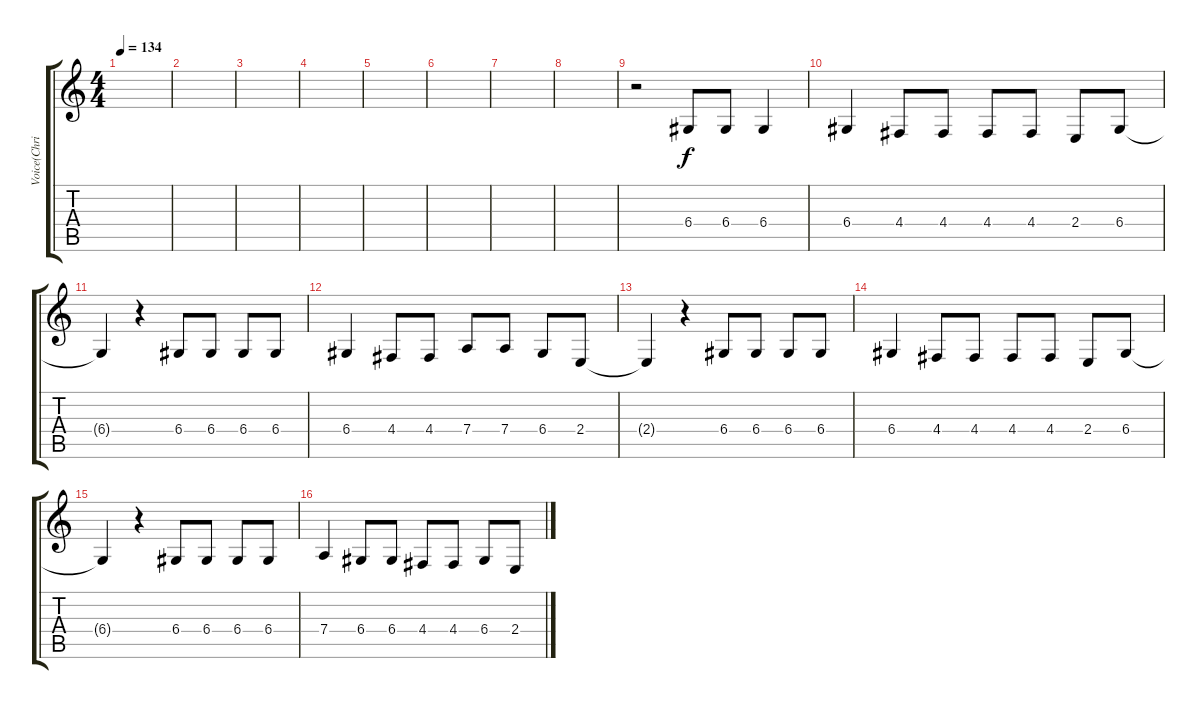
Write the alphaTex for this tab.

\track ("Voice(Christian)" "Voice(Chri") {instrument cello}
\staff {score tabs}
\tuning (E4 B3 G3 D3 A2 E2) {hide}
\ts (4 4)
\tempo 134
\clef g2
\ks c
|
|
|
|
|
|
|
|
r.2 6.4.8 6.4.8 6.4.4 |
6.4.4 4.4.8 4.4.8 4.4.8 4.4.8 2.4.8 6.4.8 |
6.4{t}.4 r.4 6.4.8 6.4.8 6.4.8 6.4.8 |
6.4.4 4.4.8 4.4.8 7.4.8 7.4.8 6.4.8 2.4.8 |
2.4{t}.4 r.4 6.4.8 6.4.8 6.4.8 6.4.8 |
6.4.4 4.4.8 4.4.8 4.4.8 4.4.8 2.4.8 6.4.8 |
6.4{t}.4 r.4 6.4.8 6.4.8 6.4.8 6.4.8 |
7.4.4 6.4.8 6.4.8 4.4.8 4.4.8 6.4.8 2.4.8
